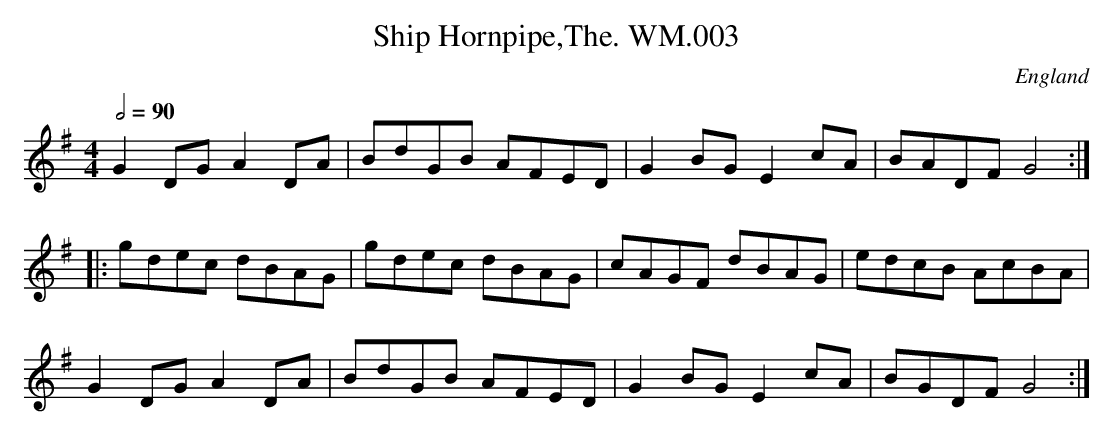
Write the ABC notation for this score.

X:1
T:Ship Hornpipe,The. WM.003
L:1/8
M:4/4
O:England
Q:1/2=90
K:G
G2DGA2DA|BdGB AFED|G2BGE2cA|BADFG4:|!
|:gdec dBAG|gdec dBAG|cAGF dBAG|edcB AcBA|!
G2DGA2DA|BdGB AFED|G2BGE2cA|BGDFG4:|
